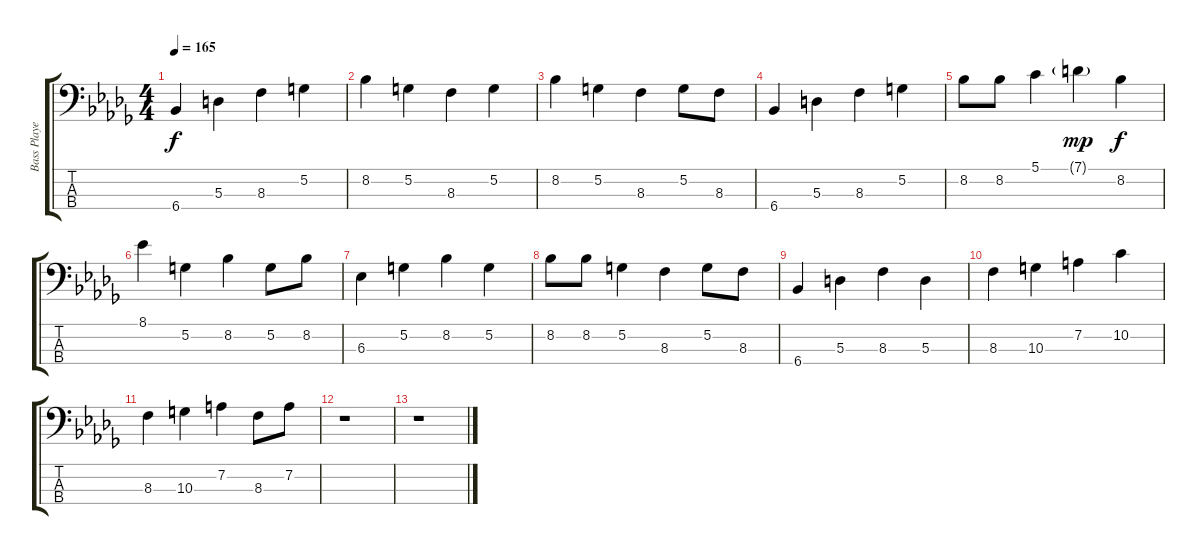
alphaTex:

\track ("Bass Player" "Bass Playe") {mute instrument electricbassfinger}
\staff {score tabs}
\tuning (G2 D2 A1 E1) {hide}
\ts (4 4)
\tempo 165
\clef f4
\ks bbminor
6.4.4{dy f} 5.3.4 8.3.4 5.2.4 |
8.2.4 5.2.4 8.3.4 5.2.4 |
8.2.4 5.2.4 8.3.4 5.2.8 8.3.8 |
6.4.4 5.3.4 8.3.4 5.2.4 |
8.2.8 8.2.8 5.1.4 7.1{g}.4{dy mp} 8.2.4{dy f} |
8.1.4 5.2.4 8.2.4 5.2.8 8.2.8 |
6.3.4 5.2.4 8.2.4 5.2.4 |
8.2.8 8.2.8 5.2.4 8.3.4 5.2.8 8.3.8 |
6.4.4 5.3.4 8.3.4 5.3.4 |
8.3.4 10.3.4 7.2.4 10.2.4 |
8.3.4 10.3.4 7.2.4 8.3.8 7.2.8 |
r.1 |
r.1
